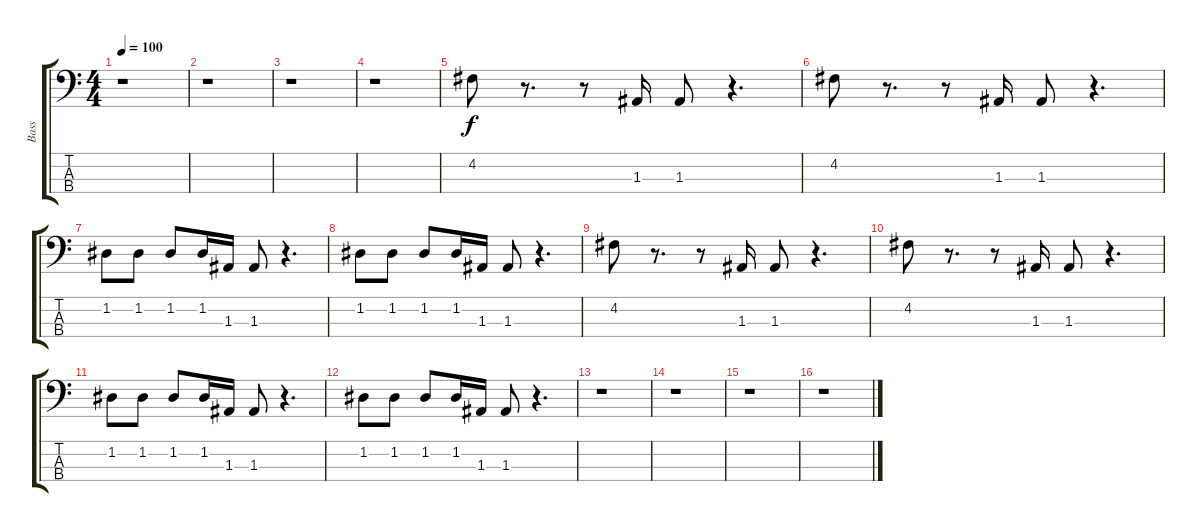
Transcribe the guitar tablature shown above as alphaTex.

\track ("Bass" "Bass") {instrument electricbassfinger}
\staff {score tabs}
\tuning (G2 D2 A1 E1) {hide}
\ts (4 4)
\tempo 100
\clef f4
\ks c
r.1{dy f} |
r.1 |
r.1 |
r.1 |
4.2.8 r.8{d} r.8 1.3.16 1.3.8 r.4{d} |
4.2.8 r.8{d} r.8 1.3.16 1.3.8 r.4{d} |
1.2.8 1.2.8 1.2.8 1.2.16 1.3.16 1.3.8 r.4{d} |
1.2.8 1.2.8 1.2.8 1.2.16 1.3.16 1.3.8 r.4{d} |
4.2.8 r.8{d} r.8 1.3.16 1.3.8 r.4{d} |
4.2.8 r.8{d} r.8 1.3.16 1.3.8 r.4{d} |
1.2.8 1.2.8 1.2.8 1.2.16 1.3.16 1.3.8 r.4{d} |
1.2.8 1.2.8 1.2.8 1.2.16 1.3.16 1.3.8 r.4{d} |
r.1 |
r.1 |
r.1 |
r.1
